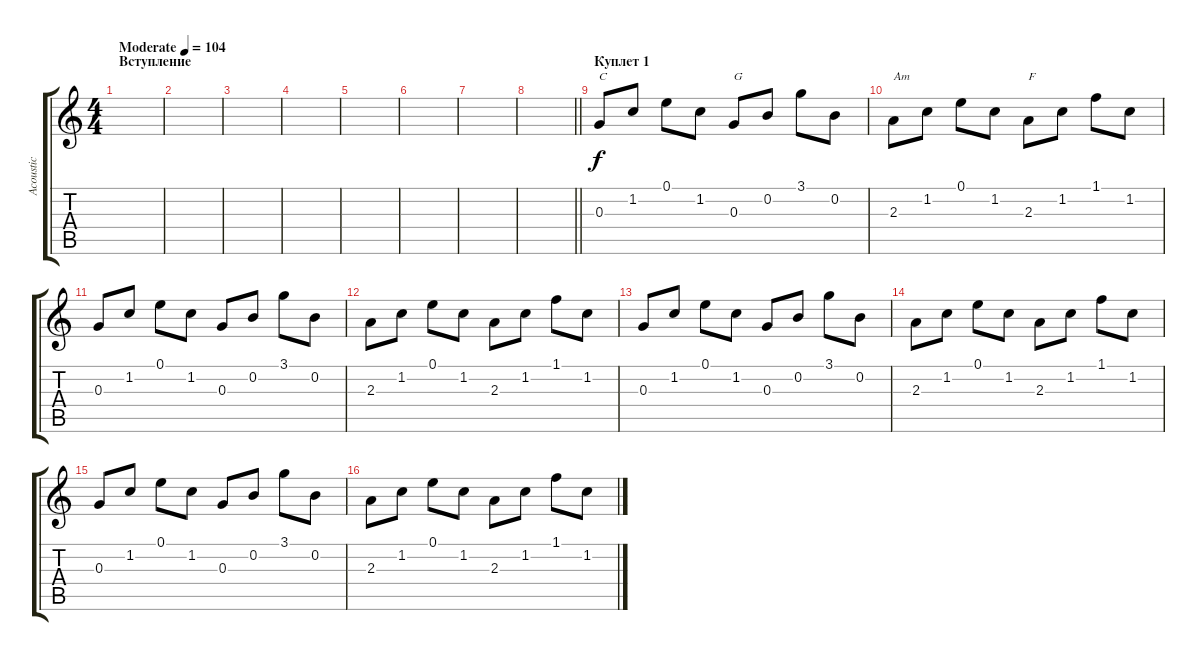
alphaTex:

\track ("Acoustic" "Acoustic") {instrument acousticguitarsteel}
\staff {score tabs}
\tuning (E4 B3 G3 D3 A2 E2) {hide}
\ts (4 4)
\section ("" "Вступление")
\tempo (104 "Moderate")
\clef g2
\ks c
|
|
|
|
|
|
|
\barLineRight lightlight
|
\section ("" "Куплет 1")
0.3.8{txt "С"} 1.2.8 0.1.8 1.2.8 0.3.8{txt "G"} 0.2.8 3.1.8 0.2.8 |
2.3.8{txt "Am"} 1.2.8 0.1.8 1.2.8 2.3.8{txt "F"} 1.2.8 1.1.8 1.2.8 |
0.3.8 1.2.8 0.1.8 1.2.8 0.3.8 0.2.8 3.1.8 0.2.8 |
2.3.8 1.2.8 0.1.8 1.2.8 2.3.8 1.2.8 1.1.8 1.2.8 |
0.3.8 1.2.8 0.1.8 1.2.8 0.3.8 0.2.8 3.1.8 0.2.8 |
2.3.8 1.2.8 0.1.8 1.2.8 2.3.8 1.2.8 1.1.8 1.2.8 |
0.3.8 1.2.8 0.1.8 1.2.8 0.3.8 0.2.8 3.1.8 0.2.8 |
2.3.8 1.2.8 0.1.8 1.2.8 2.3.8 1.2.8 1.1.8 1.2.8
